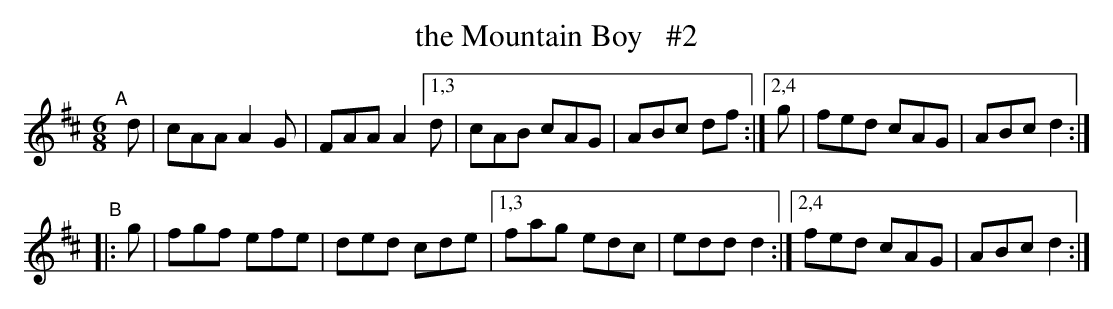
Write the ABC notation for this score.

X:1
T: the Mountain Boy   #2
M: 6/8
L: 1/8
K: D
"^A"[|] d \
| cAA A2G | FAA A2 [1,3 d | cAB cAG | ABc df \
                 :|[2,4 g | fed cAG | ABc d2 :|
"^B"\
|: g | fgf efe | ded cde |[1,3 fag edc | edd d2 \
                        :|[2,4 fed cAG | ABc d2 :|
